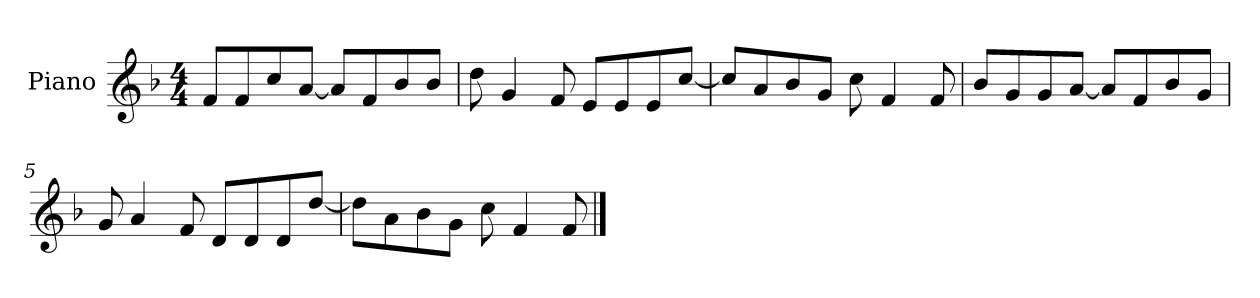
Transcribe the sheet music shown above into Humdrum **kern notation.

**kern
*part1
*staff1
*I"Piano
*I'P-no
*clefG2
*k[b-]
*M4/4
*MM90
=1
8f/L
8f/
8cc/
[8a/J
8a/L]
8f/
8b-/
8b-/J
=2
8dd\
4g/
8f/
8e/L
8e/
8e/
[8cc/J
=3
8cc/L]
8a/
8b-/
8g/J
8cc\
4f/
8f/
=4
8b-/L
8g/
8g/
[8a/J
8a/L]
8f/
8b-/
8g/J
=5
8g/
4a/
8f/
8d/L
8d/
8d/
[8dd/J
!!LO:LB:g=z
=6
8dd\L]
8a\
8b-\
8g\J
8cc\
4f/
8f/
==
*-
